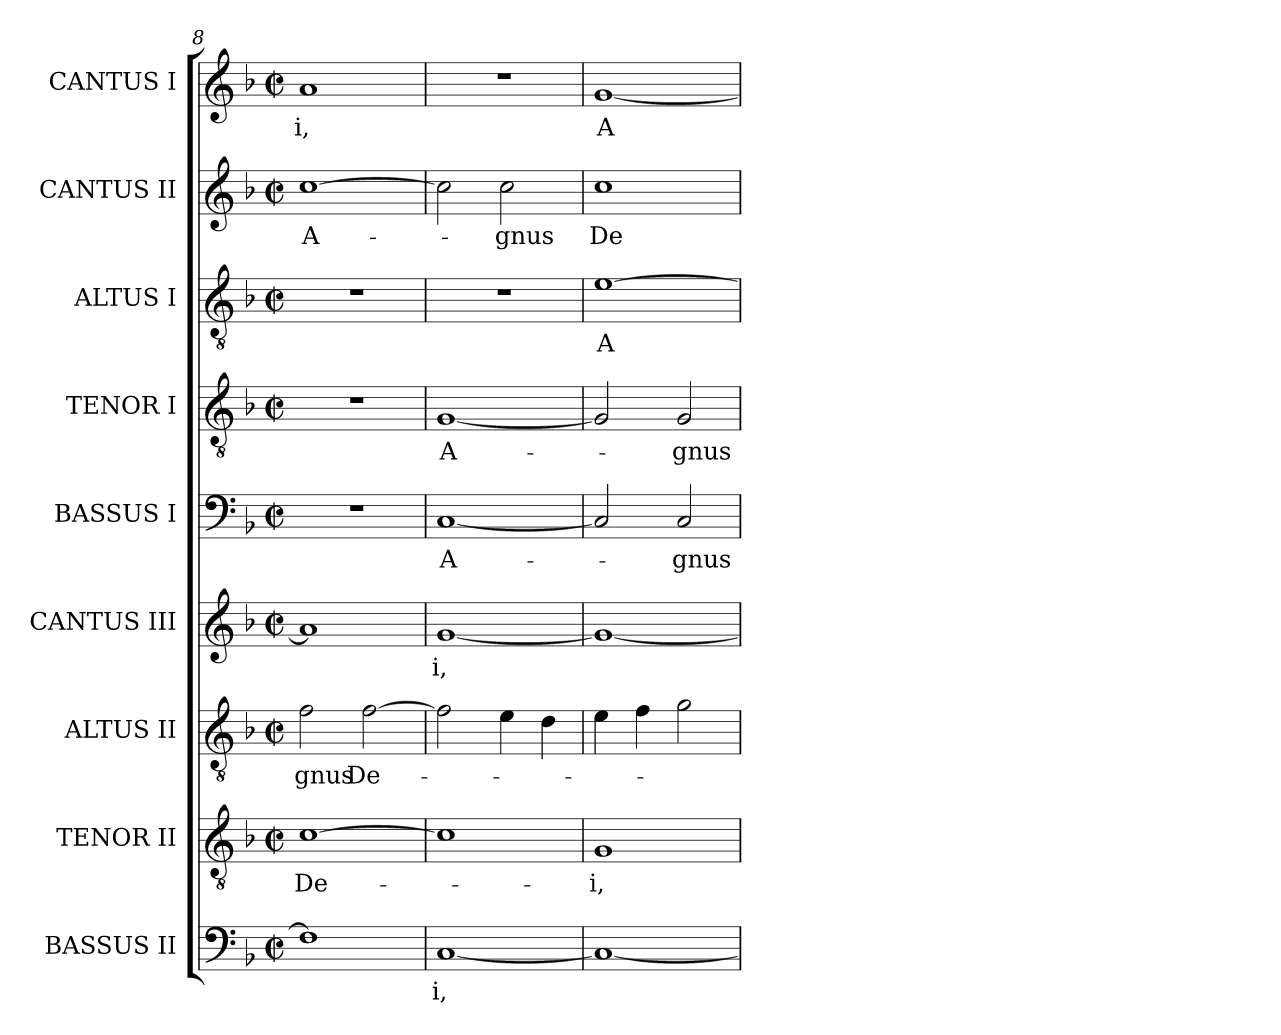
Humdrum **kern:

**kern	**text	**kern	**text	**kern	**text	**kern	**text	**kern	**text	**kern	**text	**kern	**text	**kern	**text	**kern	**text
*part9	*part9	*part8	*part8	*part7	*part7	*part6	*part6	*part5	*part5	*part4	*part4	*part3	*part3	*part2	*part2	*part1	*part1
*staff9	*staff9	*staff8	*staff8	*staff7	*staff7	*staff6	*staff6	*staff5	*staff5	*staff4	*staff4	*staff3	*staff3	*staff2	*staff2	*staff1	*staff1
*I"BASSUS II	*	*I"TENOR II	*	*I"ALTUS II	*	*I"CANTUS III	*	*I"BASSUS I	*	*I"TENOR I	*	*I"ALTUS I	*	*I"CANTUS II	*	*I"CANTUS I	*
*I'B. II	*	*I'T. II	*	*I'A. II	*	*I'C. III	*	*I'B. I	*	*I'T. I	*	*I'A. I	*	*I'C. II	*	*I'C. I	*
*clefF4	*	*clefGv2	*	*clefGv2	*	*clefG2	*	*clefF4	*	*clefGv2	*	*clefGv2	*	*clefG2	*	*clefG2	*
*	*	*ITrd7c12	*	*ITrd7c12	*	*	*	*	*	*ITrd7c12	*	*ITrd7c12	*	*	*	*	*
*k[b-]	*	*k[b-]	*	*k[b-]	*	*k[b-]	*	*k[b-]	*	*k[b-]	*	*k[b-]	*	*k[b-]	*	*k[b-]	*
*F:	*	*F:	*	*F:	*	*F:	*	*F:	*	*F:	*	*F:	*	*F:	*	*F:	*
*M2/2	*	*M2/2	*	*M2/2	*	*M2/2	*	*M2/2	*	*M2/2	*	*M2/2	*	*M2/2	*	*M2/2	*
*met(c|)	*	*met(c|)	*	*met(c|)	*	*met(c|)	*	*met(c|)	*	*met(c|)	*	*met(c|)	*	*met(c|)	*	*met(c|)	*
=8	=8	=8	=8	=8	=8	=8	=8	=8	=8	=8	=8	=8	=8	=8	=8	=8	=8
!	!	!	!LO:LY:b:color=#000000	!	!	!	!	!	!	!	!	!	!	!	!	!	!
!	!	!	!	!	!LO:LY:b:color=#000000	!	!	!	!	!	!	!	!	!	!	!	!
!	!	!	!	!	!	!	!	!	!	!	!	!	!	!	!LO:LY:b:color=#000000	!	!
!	!	!	!	!	!	!	!	!	!	!	!	!	!	!	!	!	!LO:LY:b:color=#000000
1Fi]	.	[>1Ci	De-	2Fi\	-gnus	1ai]	.	1r	.	1r	.	1r	.	[>1cci	A-	1ai	-i,
!	!	!	!	!	!LO:LY:b:color=#000000	!	!	!	!	!	!	!	!	!	!	!	!
.	.	.	.	[>2Fi\	De-	.	.	.	.	.	.	.	.	.	.	.	.
!!LO:PB:g=z
=9	=9	=9	=9	=9	=9	=9	=9	=9	=9	=9	=9	=9	=9	=9	=9	=9	=9
!	!LO:LY:b:color=#000000	!	!	!	!	!	!	!	!	!	!	!	!	!	!	!	!
!	!	!	!	!	!	!	!LO:LY:b:color=#000000	!	!	!	!	!	!	!	!	!	!
!	!	!	!	!	!	!	!	!	!LO:LY:b:color=#000000	!	!	!	!	!	!	!	!
!	!	!	!	!	!	!	!	!	!	!	!LO:LY:b:color=#000000	!	!	!	!	!	!
[<1Ci	-i,	1Ci]	.	2Fi\]	.	[<1gi	-i,	[<1Ci	A-	[<1GGi	A-	1r	.	2cci\]	.	1r	.
!	!	!	!	!	!	!	!	!	!	!	!	!	!	!	!LO:LY:b:color=#000000	!	!
.	.	.	.	4Ei\	.	.	.	.	.	.	.	.	.	2cci\	-gnus	.	.
.	.	.	.	4Di\	.	.	.	.	.	.	.	.	.	.	.	.	.
=10	=10	=10	=10	=10	=10	=10	=10	=10	=10	=10	=10	=10	=10	=10	=10	=10	=10
!	!	!	!LO:LY:b:color=#000000	!	!	!	!	!	!	!	!	!	!	!	!	!	!
!	!	!	!	!	!	!	!	!	!	!	!	!	!LO:LY:b:color=#000000	!	!	!	!
!	!	!	!	!	!	!	!	!	!	!	!	!	!	!	!LO:LY:b:color=#000000	!	!
!	!	!	!	!	!	!	!	!	!	!	!	!	!	!	!	!	!LO:LY:b:color=#000000
1Ci_<	.	1GGi	-i,	4Ei\	.	1gi_<	.	2Ci/]	.	2GGi/]	.	[>1Ei	A-	1cci	De-	[<1gi	A-
.	.	.	.	4Fi\	.	.	.	.	.	.	.	.	.	.	.	.	.
!	!	!	!	!	!	!	!	!	!LO:LY:b:color=#000000	!	!	!	!	!	!	!	!
!	!	!	!	!	!	!	!	!	!	!	!LO:LY:b:color=#000000	!	!	!	!	!	!
.	.	.	.	2Gi\	.	.	.	2Ci/	-gnus	2GGi/	-gnus	.	.	.	.	.	.
=	=	=	=	=	=	=	=	=	=	=	=	=	=	=	=	=	=
*-	*-	*-	*-	*-	*-	*-	*-	*-	*-	*-	*-	*-	*-	*-	*-	*-	*-
